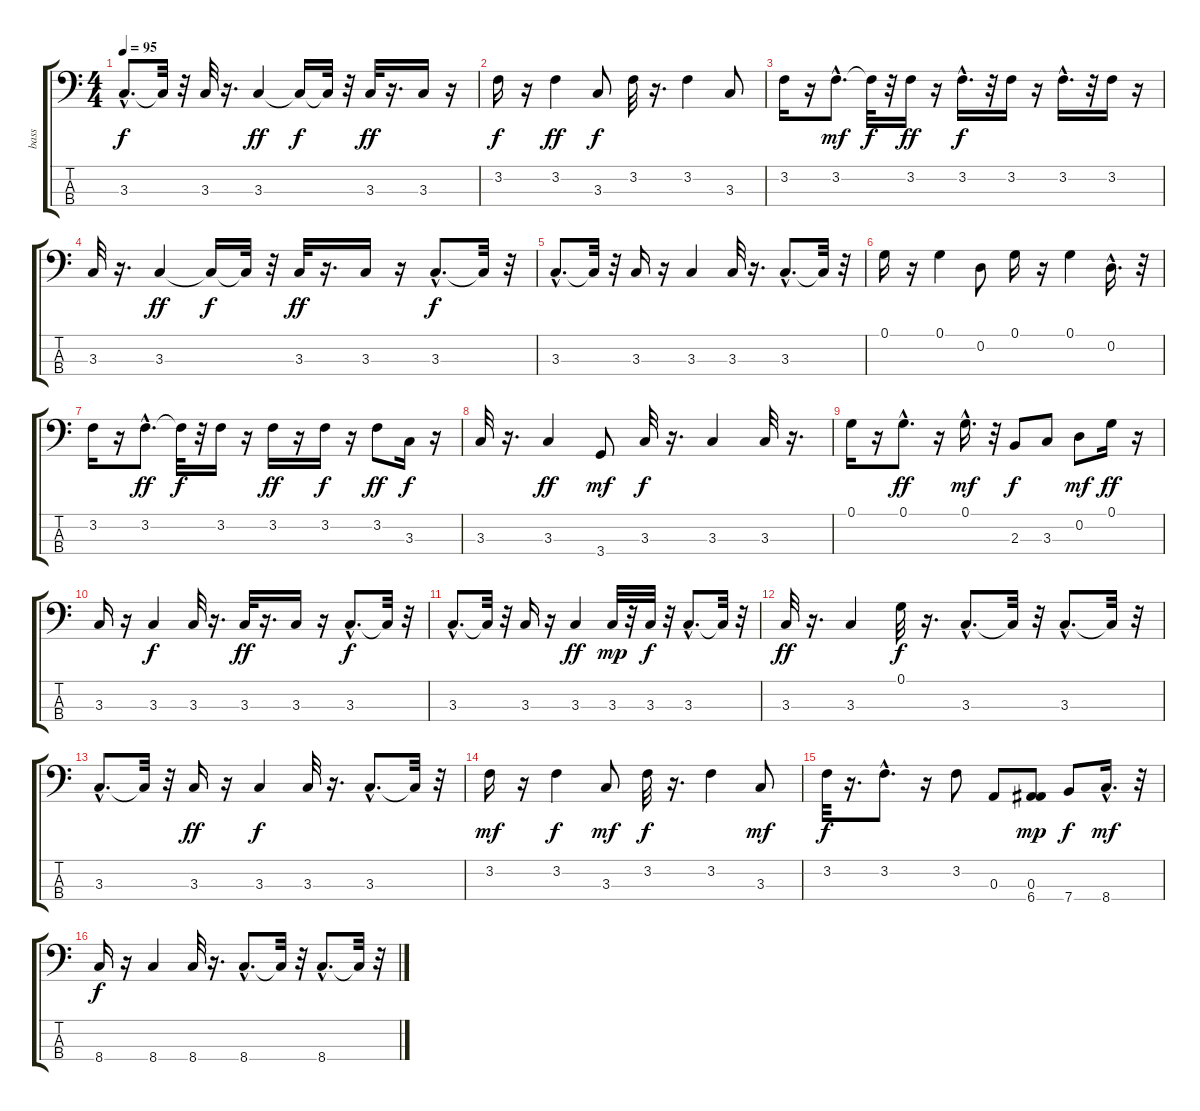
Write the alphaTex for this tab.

\track ("bass                " "bass      ") {instrument electricbassfinger}
\staff {score tabs}
\tuning (G2 D2 A1 E1) {hide}
\ts (4 4)
\tempo 95
\clef f4
\ks c
3.3{hac}.8{d dy f} 3.3{t}.32 r.32 3.3.32 r.16{d} 3.3.4{dy ff} 3.3{t}.16{dy f} 3.3{t}.32 r.32 3.3.32{dy ff} r.16{d} 3.3.16 r.16 |
3.2.16{dy f} r.16 3.2.4{dy ff} 3.3.8{dy f} 3.2.32 r.16{d} 3.2.4 3.3.8 |
3.2.16 r.16 3.2{hac}.8{d dy mf} 3.2{t}.32{dy f} r.32 3.2.16{dy ff} r.16 3.2{hac}.16{d dy f} r.32 3.2.16 r.16 3.2{hac}.16{d} r.32 3.2.16 r.16 |
3.3.32 r.16{d} 3.3.4{dy ff} 3.3{t}.16{dy f} 3.3{t}.32 r.32 3.3.32{dy ff} r.16{d} 3.3.16 r.16 3.3{hac}.8{d dy f} 3.3{t}.32 r.32 |
3.3{hac}.8{d} 3.3{t}.32 r.32 3.3.16 r.16 3.3.4 3.3.32 r.16{d} 3.3{hac}.8{d} 3.3{t}.32 r.32 |
0.1.16 r.16 0.1.4 0.2.8 0.1.16 r.16 0.1.4 0.2{hac}.16{d} r.32 |
3.2.16 r.16 3.2{hac}.8{d dy ff} 3.2{t}.32{dy f} r.32 3.2.16 r.16 3.2.16{dy ff} r.16 3.2.16{dy f} r.16 3.2.8{dy ff} 3.3.16{dy f} r.16 |
3.3.32 r.16{d} 3.3.4{dy ff} 3.4.8{dy mf} 3.3.32{dy f} r.16{d} 3.3.4 3.3.32 r.16{d} |
0.1.16 r.16 0.1{hac}.8{d dy ff} r.16 0.1{hac}.16{d dy mf} r.32 2.3.8{dy f} 3.3.8 0.2.8{dy mf} 0.1.16{dy ff} r.16 |
3.3.16 r.16 3.3.4{dy f} 3.3.32 r.16{d} 3.3.32{dy ff} r.16{d} 3.3.16 r.16 3.3{hac}.8{d dy f} 3.3{t}.32 r.32 |
3.3{hac}.8{d} 3.3{t}.32 r.32 3.3.16 r.16 3.3.4{dy ff} 3.3.32{dy mp} r.32 3.3.32{dy f} r.32 3.3{hac}.8{d} 3.3{t}.32 r.32 |
3.3.32{dy ff} r.16{d} 3.3.4 0.1.32{dy f} r.16{d} 3.3{hac}.8{d} 3.3{t}.32 r.32 3.3{hac}.8{d} 3.3{t}.32 r.32 |
3.3{hac}.8{d} 3.3{t}.32 r.32 3.3.16{dy ff} r.16 3.3.4{dy f} 3.3.32 r.16{d} 3.3{hac}.8{d} 3.3{t}.32 r.32 |
3.2.16{dy mf} r.16 3.2.4{dy f} 3.3.8{dy mf} 3.2.32{dy f} r.16{d} 3.2.4 3.3.8{dy mf} |
3.2.32{dy f} r.16{d} 3.2{hac}.8{d} r.16 3.2.8 0.3.8 (0.3 6.4).8{dy mp} 7.4.8{dy f} 8.4{hac}.16{d dy mf} r.32 |
8.4.16{dy f} r.16 8.4.4 8.4.32 r.16{d} 8.4{hac}.8{d} 8.4{t}.32 r.32 8.4{hac}.8{d} 8.4{t}.32 r.32
